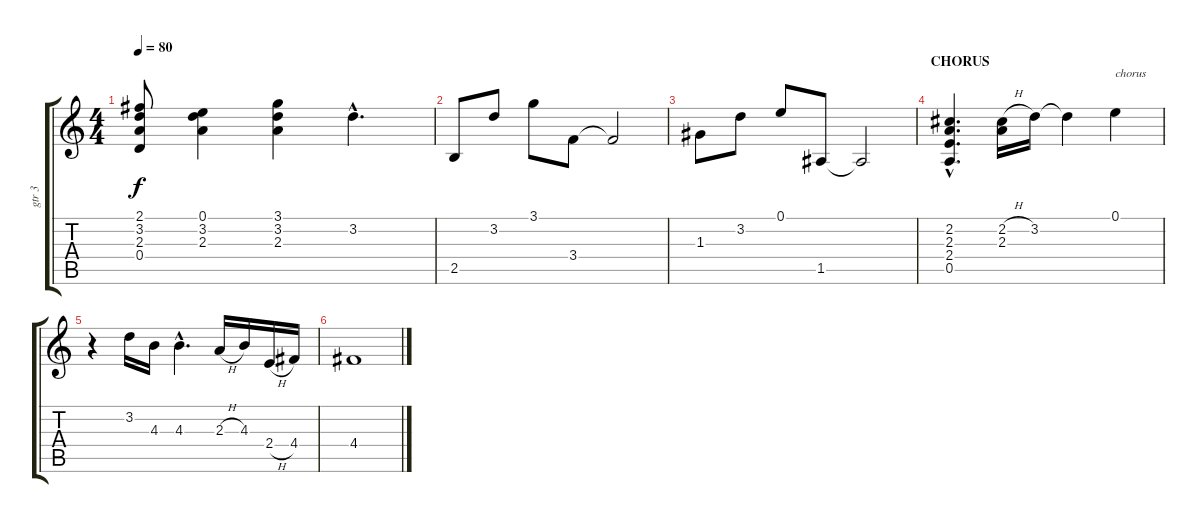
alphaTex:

\track ("gtr 3" "gtr 3") {instrument overdrivenguitar}
\staff {score tabs}
\tuning (E4 B3 G3 D3 A2 D2) {hide}
\ts (4 4)
\tempo 80
\clef g2
\ks c
(2.1 3.2 2.3 0.4).8{dy f} (0.1 3.2 2.3).4 (3.1 3.2 2.3).4 3.2{hac}.4{d} |
2.5.8 3.2.8 3.1.8 3.4.8 3.4{t}.2 |
1.3.8 3.2.8 0.1.8 1.5.8 1.5{t}.2 |
\section ("" "CHORUS")
(2.2{hac} 2.3{hac} 2.4{hac} 0.5{hac}).4{d} (2.2{h} 2.3).16 3.2.16 3.2{t}.4 0.1.4{txt "chorus"} |
r.4 3.2.16 4.3.16 4.3{hac}.4{d} 2.3{h}.16 4.3.16 2.4{h}.16 4.4.16 |
4.4.1
